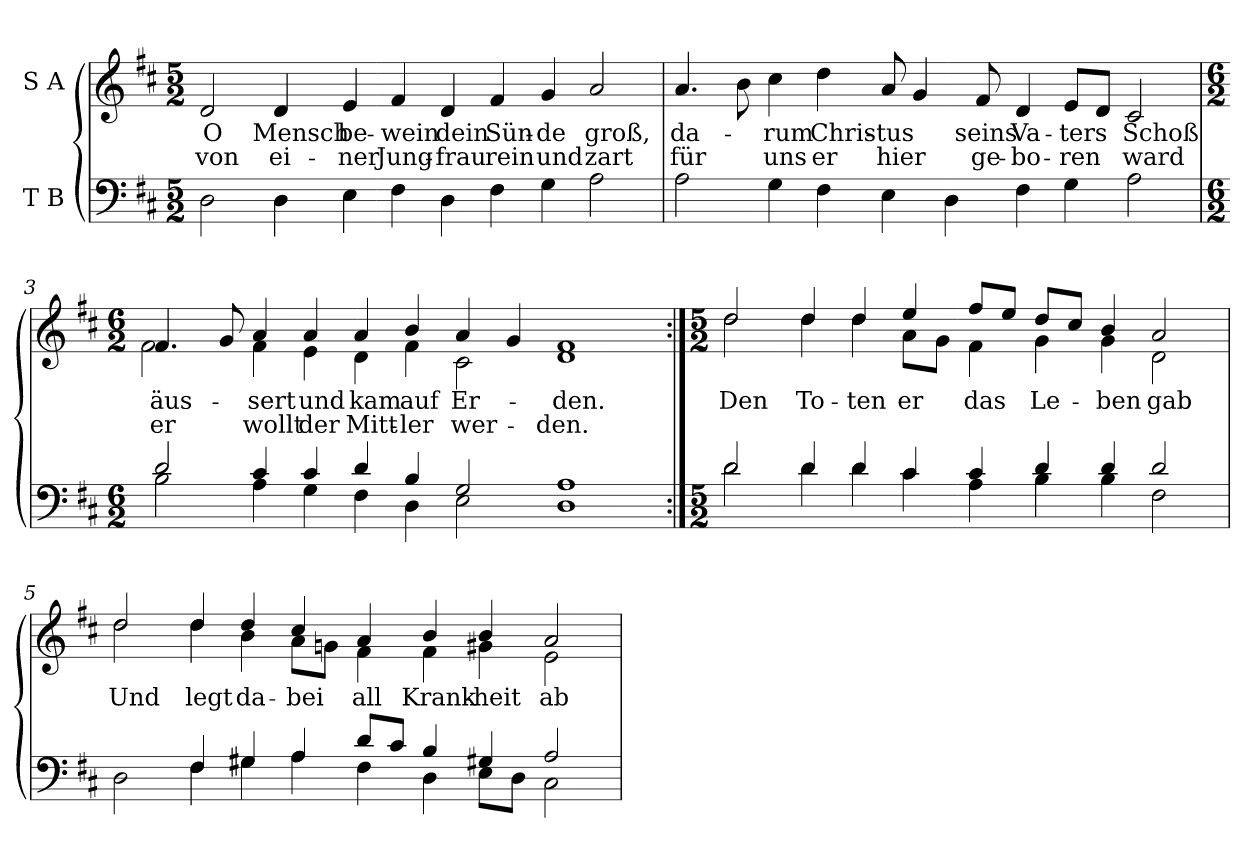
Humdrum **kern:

**kern	**kern	**text	**text
*part2	*part1	*part1	*part1
*staff2	*staff1	*staff1	*staff1
*I"T B	*I"S A	*	*
!!LO:PB:g=z
*clefF4	*clefG2	*	*
*k[f#c#]	*k[f#c#]	*	*
*D:	*D:	*	*
*M5/2	*M5/2	*	*
=1	=1	=1	=1
!	!	!LO:LY:b:color=#000000	!LO:LY:b:color=#000000
2Di\	2di/	O	von
!	!	!LO:LY:b:color=#000000	!LO:LY:b:color=#000000
4Di\	4di/	Mensch	ei-
!	!	!LO:LY:b:color=#000000	!LO:LY:b:color=#000000
4Ei\	4ei/	be-	-ner
!	!	!LO:LY:b:color=#000000	!LO:LY:b:color=#000000
4F#i\	4f#i/	-wein	Jung-
!	!	!LO:LY:b:color=#000000	!LO:LY:b:color=#000000
4Di\	4di/	dein	-frau
!	!	!LO:LY:b:color=#000000	!LO:LY:b:color=#000000
4F#i\	4f#i/	Sün-	rein
!	!	!LO:LY:b:color=#000000	!LO:LY:b:color=#000000
4Gi\	4gi/	-de	und
!	!	!LO:LY:b:color=#000000	!LO:LY:b:color=#000000
2Ai\	2ai/	groß,	zart
=2	=2	=2	=2
!	!	!LO:LY:b:color=#000000	!LO:LY:b:color=#000000
2Ai\	4.ai/	da-	für
.	8bi\	.	.
!	!	!LO:LY:b:color=#000000	!LO:LY:b:color=#000000
4Gi\	4cc#i\	-rum	uns
!	!	!LO:LY:b:color=#000000	!LO:LY:b:color=#000000
4F#i\	4ddi\	Chris-	er
!	!	!LO:LY:b:color=#000000	!LO:LY:b:color=#000000
4Ei\	8ai/	-tus	hier
.	4gi/	.	.
4Di\	.	.	.
!	!	!LO:LY:b:color=#000000	!LO:LY:b:color=#000000
.	8f#i/	seins	ge-
!	!	!LO:LY:b:color=#000000	!LO:LY:b:color=#000000
4F#i\	4di/	Va-	-bo-
!	!	!LO:LY:b:color=#000000	!LO:LY:b:color=#000000
4Gi\	8ei/L	-ters	-ren
.	8di/J	.	.
!	!	!LO:LY:b:color=#000000	!LO:LY:b:color=#000000
2Ai\	2c#i/	Schoß	ward
!!LO:LB:g=z
=3	=3	=3	=3
*M6/2	*M6/2	*	*
*^	*^	*	*
!	!	!	!	!LO:LY:b:color=#000000	!LO:LY:b:color=#000000
2di/	2Bi\	4.f#i/	2f#i\	äus-	er
.	.	8gi/	.	.	.
!	!	!	!	!LO:LY:b:color=#000000	!LO:LY:b:color=#000000
4c#i/	4Ai\	4ai/	4f#i\	-sert	wollt
!	!	!	!	!LO:LY:b:color=#000000	!LO:LY:b:color=#000000
4c#i/	4Gi\	4ai/	4ei\	und	der
!	!	!	!	!LO:LY:b:color=#000000	!LO:LY:b:color=#000000
4di/	4F#i\	4ai/	4di\	kam	Mitt-
!	!	!	!	!LO:LY:b:color=#000000	!LO:LY:b:color=#000000
4Bi/	4Di\	4bi/	4f#i\	auf	-ler
!	!	!	!	!LO:LY:b:color=#000000	!LO:LY:b:color=#000000
2Gi/	2Ei\	4ai/	2c#i\	Er-	wer-
.	.	4gi/	.	.	.
!	!	!	!	!LO:LY:b:color=#000000	!LO:LY:b:color=#000000
1Ai	1Di	1f#i	1di	-den.	-den.
=4:|!	=4:|!	=4:|!	=4:|!	=4:|!	=4:|!
*M5/2	*	*M5/2	*	*	*
!	!	!	!	!LO:LY:b:color=#000000	!
2di/	2di\	2ddi/	2ddi\	Den	.
!	!	!	!	!LO:LY:b:color=#000000	!
4di/	4di\	4ddi/	4ddi\	To-	.
!	!	!	!	!LO:LY:b:color=#000000	!
4di/	4di\	4ddi/	4ddi\	-ten	.
!	!	!	!	!LO:LY:b:color=#000000	!
4c#i/	4c#i\	4eei/	8ai\L	er	.
.	.	.	8gi\J	.	.
!	!	!	!	!LO:LY:b:color=#000000	!
4c#i/	4Ai\	8ff#i/L	4f#i\	das	.
.	.	8eei/J	.	.	.
!	!	!	!	!LO:LY:b:color=#000000	!
4di/	4Bi\	8ddi/L	4gi\	Le-	.
.	.	8cc#i/J	.	.	.
!	!	!	!	!LO:LY:b:color=#000000	!
4di/	4Bi\	4bi/	4gi\	-ben	.
!	!	!	!	!LO:LY:b:color=#000000	!
2di/	2F#i\	2ai/	2di\	gab	.
!!LO:LB:g=z	!!
=5	=5	=5	=5	=5	=5
!	!	!	!	!LO:LY:b:color=#000000	!
2Di/yy	2Di\	2ddi/	2ddi\	Und	.
!	!	!	!	!LO:LY:b:color=#000000	!
4F#i/	4F#i\	4ddi/	4ddi\	legt	.
!	!	!	!	!LO:LY:b:color=#000000	!
4G#Xi/	4G#i\	4ddi/	4bi\	da-	.
!	!	!	!	!LO:LY:b:color=#000000	!
4Ai/	4Ai\	4cc#i/	8ai\L	-bei	.
.	.	.	8gni\J	.	.
!	!	!	!	!LO:LY:b:color=#000000	!
8di/L	4F#i\	4ai/	4f#i\	all	.
8c#i/J	.	.	.	.	.
!	!	!	!	!LO:LY:b:color=#000000	!
4Bi/	4Di\	4bi/	4f#i\	Krank-	.
!	!	!	!	!LO:LY:b:color=#000000	!
4G#Xi/	8Ei\L	4bi/	4g#Xi\	-heit	.
.	8Di\J	.	.	.	.
!	!	!	!	!LO:LY:b:color=#000000	!
2Ai/	2C#i\	2ai/	2ei\	ab	.
*v	*v	*	*	*	*
*	*v	*v	*	*
=	=	=	=
*-	*-	*-	*-
